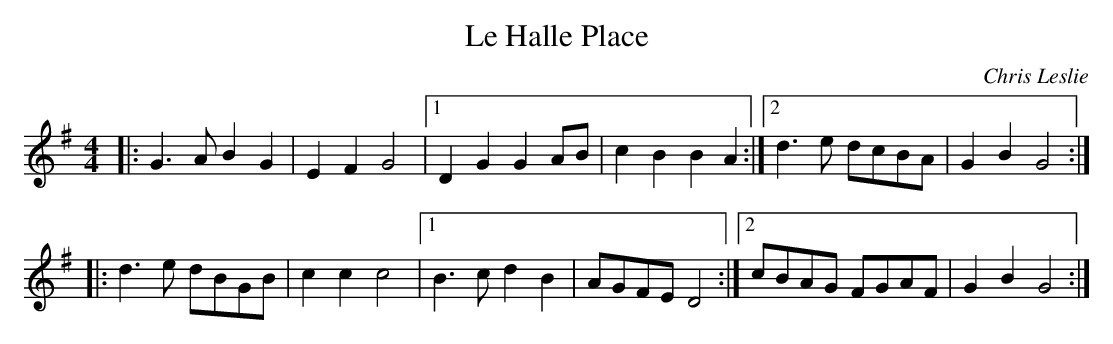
X:1
T:Le Halle Place
C:Chris Leslie
M:4/4
L:1/8
K:G
|: G3A B2G2 | E2F2 G4 |1 D2G2 G2AB | c2B2 B2A2 :|2 d3e  dcBA | G2B2 G4 :|
|: d3e dBGB | c2c2 c4 |1 B3c  d2B2 | AGFE D4   :|2 cBAG FGAF | G2B2 G4 :|
